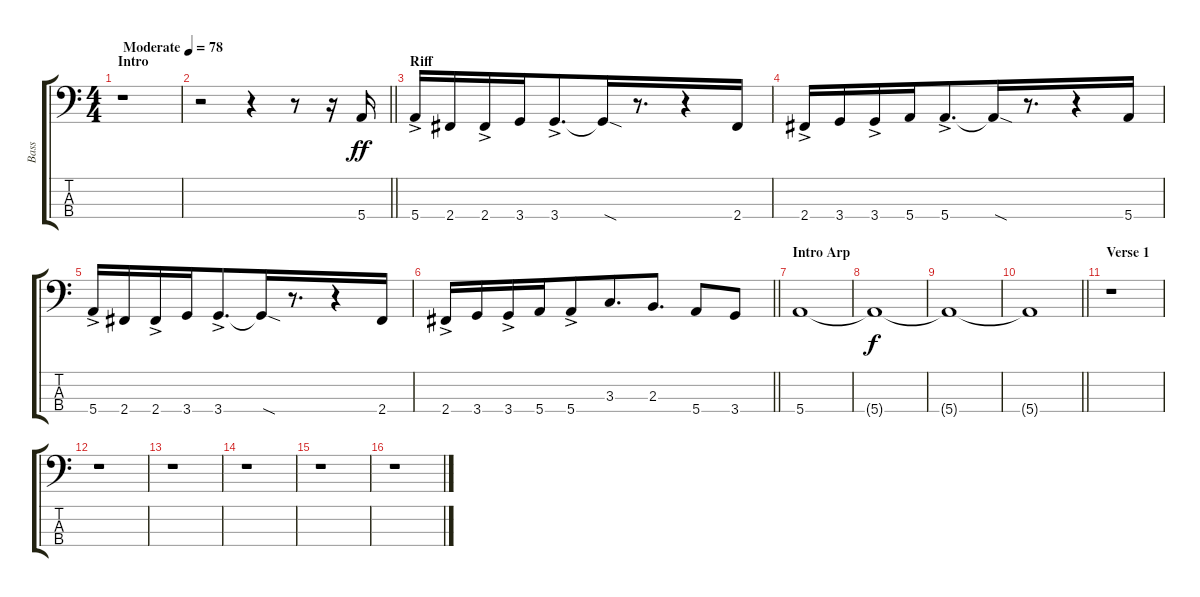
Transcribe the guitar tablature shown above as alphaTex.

\track ("Bass" "Bass") {instrument electricbasspick}
\staff {score tabs}
\tuning (G2 D2 A1 E1) {hide}
\ts (4 4)
\section ("" "Intro")
\tempo (78 "Moderate")
\clef f4
\ks c
r.1{dy ff instrument electricbasspick} |
\barLineRight lightlight
r.2 r.4 r.8{beam merge} r.16 5.4.16 |
\section ("" "Riff")
5.4{ac}.16{beam merge} 2.4.16 2.4{ac}.16 3.4.16{beam merge} 3.4{ac}.8{d beam merge} 3.4{sod t}.16{beam merge} r.8{d} r.4{beam merge} 2.4.16 |
2.4{ac}.16{beam merge} 3.4.16 3.4{ac}.16 5.4.16{beam merge} 5.4{ac}.8{d beam merge} 5.4{sod t}.16{beam merge} r.8{d} r.4{beam merge} 5.4.16 |
5.4{ac}.16{beam merge} 2.4.16 2.4{ac}.16 3.4.16{beam merge} 3.4{ac}.8{d beam merge} 3.4{sod t}.16{beam merge} r.8{d} r.4{beam merge} 2.4.16 |
\barLineRight lightlight
2.4{ac}.16{beam merge} 3.4.16 3.4{ac}.16 5.4.16{beam merge} 5.4{ac}.8 3.3.8{d beam merge} 2.3.8{d} 5.4.8{beam merge} 3.4.8 |
\section ("" "Intro Arp")
5.4.1 |
5.4{t}.1{dy f volume 0} |
5.4{t}.1 |
\barLineRight lightlight
5.4{t}.1 |
\section ("" "Verse 1")
r.1 |
r.1 |
r.1 |
r.1 |
r.1 |
r.1
